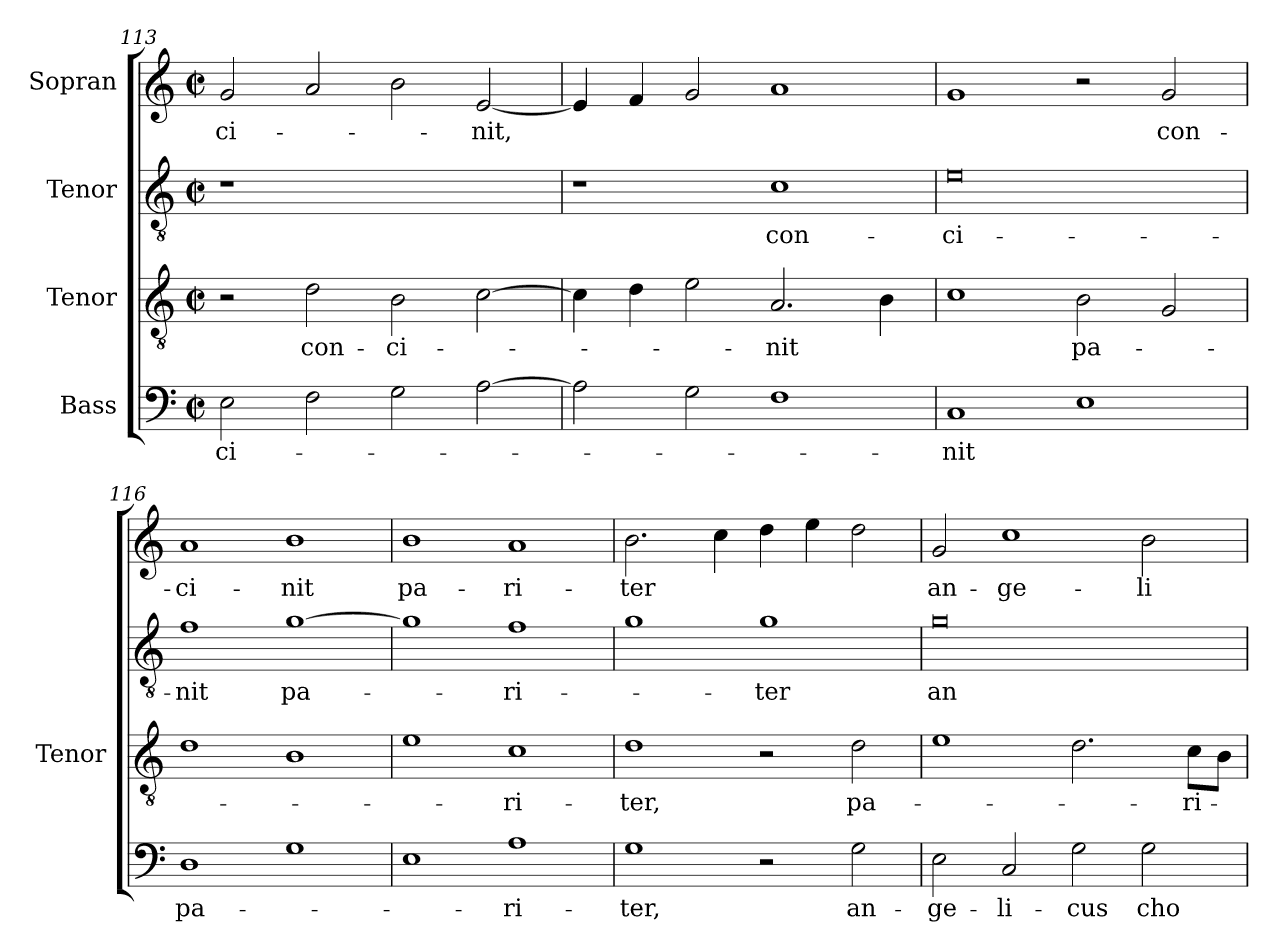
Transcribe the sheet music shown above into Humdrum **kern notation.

**kern	**text	**kern	**text	**kern	**text	**kern	**text
*part4	*part4	*part3	*part3	*part2	*part2	*part1	*part1
*staff4	*staff4	*staff3	*staff3	*staff2	*staff2	*staff1	*staff1
*I"Bass	*	*I"Tenor	*	*I"Tenor	*	*I"Sopran	*
*	*	*I'Tenor	*	*	*	*	*
*clefF4	*	*clefGv2	*	*clefGv2	*	*clefG2	*
*	*	*ITrd7c12	*	*ITrd7c12	*	*	*
*k[]	*	*k[]	*	*k[]	*	*k[]	*
*M2/2	*	*M2/2	*	*M2/2	*	*M2/2	*
*met(c|)	*	*met(c|)	*	*met(c|)	*	*met(c|)	*
=113	=113	=113	=113	=113	=113	=113	=113
!	!LO:LY:b:color=#000000	!	!	!LO:N:vis=1	!	!	!
!	!	!	!	!	!	!	!LO:LY:b:color=#000000
2Ei\	-ci-	2r	.	1r	.	2gi/	-ci-
!	!	!	!LO:LY:b:color=#000000	!	!	!	!
2Fi\	.	2Di\	con-	.	.	2ai/	.
!	!	!	!LO:LY:b:color=#000000	!	!	!	!
2Gi\	.	2BBi\	-ci-	1ryy	.	2bi\	.
!	!	!	!	!	!	!	!LO:LY:b:color=#000000
[>2Ai\	.	[>2Ci\	.	.	.	[<2ei/	-nit,
=114	=114	=114	=114	=114	=114	=114	=114
2Ai\]	.	4Ci\]	.	1r	.	4ei/]	.
.	.	4Di\	.	.	.	4fi/	.
2Gi\	.	2Ei\	.	.	.	2gi/	.
!	!	!	!LO:LY:b:color=#000000	!	!	!	!
!	!	!	!	!	!LO:LY:b:color=#000000	!	!
1Fi	.	2.AAi/	-nit	1Ci	con-	1ai	.
.	.	4BBi\	.	.	.	.	.
=115	=115	=115	=115	=115	=115	=115	=115
!	!LO:LY:b:color=#000000	!	!	!	!	!	!
!	!	!	!	!	!LO:LY:b:color=#000000	!	!
1Ci	-nit	1Ci	.	0Ei	-ci-	1gi	.
!	!	!	!LO:LY:b:color=#000000	!	!	!	!
1Ei	.	2BBi\	pa-	.	.	2r	.
!	!	!	!	!	!	!	!LO:LY:b:color=#000000
.	.	2GGi/	.	.	.	2gi/	con-
=116	=116	=116	=116	=116	=116	=116	=116
!	!LO:LY:b:color=#000000	!	!	!	!	!	!
!	!	!	!	!	!LO:LY:b:color=#000000	!	!
!	!	!	!	!	!	!	!LO:LY:b:color=#000000
1Di	pa-	1Di	.	1Fi	-nit	1ai	-ci-
!	!	!	!	!	!LO:LY:b:color=#000000	!	!
!	!	!	!	!	!	!	!LO:LY:b:color=#000000
1Gi	.	1BBi	.	[>1Gi	pa-	1bi	-nit
=117	=117	=117	=117	=117	=117	=117	=117
!	!	!	!	!	!	!	!LO:LY:b:color=#000000
1Ei	.	1Ei	.	1Gi]	.	1bi	pa-
!	!LO:LY:b:color=#000000	!	!	!	!	!	!
!	!	!	!LO:LY:b:color=#000000	!	!	!	!
!	!	!	!	!	!LO:LY:b:color=#000000	!	!
!	!	!	!	!	!	!	!LO:LY:b:color=#000000
1Ai	-ri-	1Ci	-ri-	1Fi	-ri-	1ai	-ri-
=118	=118	=118	=118	=118	=118	=118	=118
!	!LO:LY:b:color=#000000	!	!	!	!	!	!
!	!	!	!LO:LY:b:color=#000000	!	!	!	!
!	!	!	!	!	!	!	!LO:LY:b:color=#000000
1Gi	-ter,	1Di	-ter,	1Gi	.	2.bi\	-ter
.	.	.	.	.	.	4cci\	.
!	!	!	!	!	!LO:LY:b:color=#000000	!	!
2r	.	2r	.	1Gi	-ter	4ddi\	.
.	.	.	.	.	.	4eei\	.
!	!LO:LY:b:color=#000000	!	!	!	!	!	!
!	!	!	!LO:LY:b:color=#000000	!	!	!	!
2Gi\	an-	2Di\	pa-	.	.	2ddi\	.
!!LO:LB:g=z
=119	=119	=119	=119	=119	=119	=119	=119
!	!LO:LY:b:color=#000000	!	!	!	!	!	!
!	!	!	!	!	!LO:LY:b:color=#000000	!	!
!	!	!	!	!	!	!	!LO:LY:b:color=#000000
2Ei\	-ge-	1Ei	.	0Gi	an-	2gi/	an-
!	!LO:LY:b:color=#000000	!	!	!	!	!	!
!	!	!	!	!	!	!	!LO:LY:b:color=#000000
2Ci/	-li-	.	.	.	.	1cci	-ge-
!	!LO:LY:b:color=#000000	!	!	!	!	!	!
2Gi\	-cus	2.Di\	.	.	.	.	.
!	!LO:LY:b:color=#000000	!	!	!	!	!	!
!	!	!	!	!	!	!	!LO:LY:b:color=#000000
2Gi\	cho-	.	.	.	.	2bi\	-li-
!	!	!	!LO:LY:b:color=#000000	!	!	!	!
.	.	8Ci\L	-ri-	.	.	.	.
.	.	8BBi\J	.	.	.	.	.
=	=	=	=	=	=	=	=
*-	*-	*-	*-	*-	*-	*-	*-
